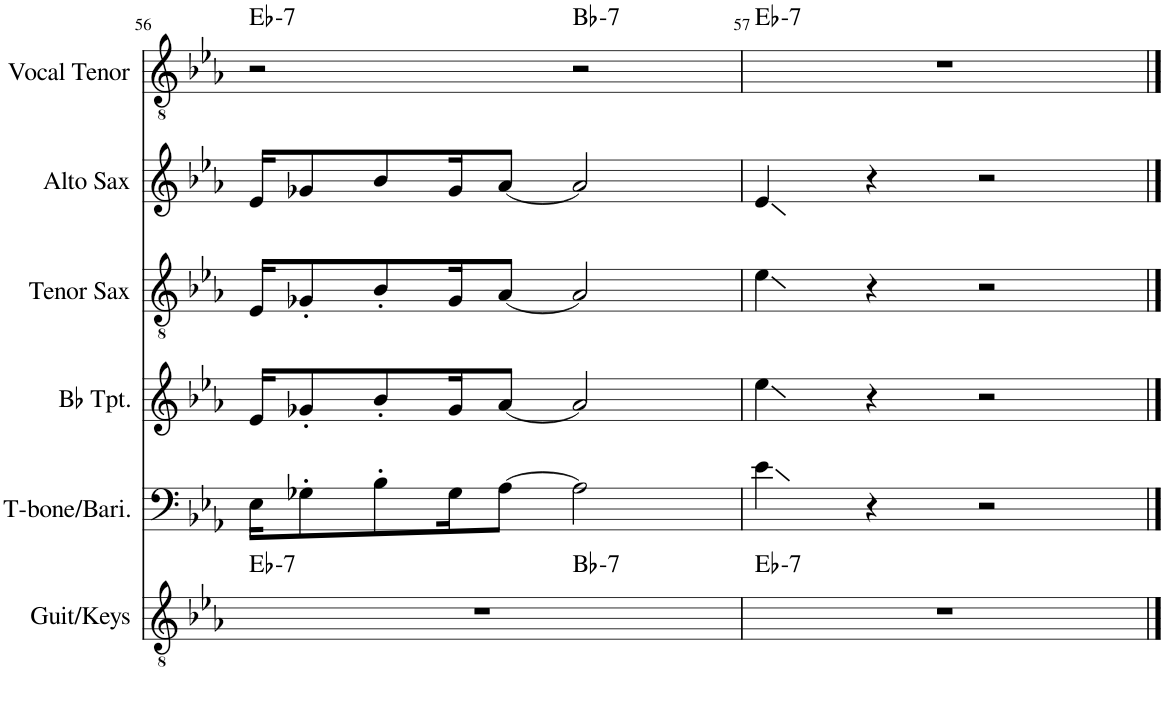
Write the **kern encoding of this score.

**kern	**harte	**kern	**kern	**kern	**kern	**kern	**harte
*part6	*part6	*part5	*part4	*part3	*part2	*part1	*part1
*staff6	*	*staff5	*staff4	*staff3	*staff2	*staff1	*
*I"Guit/Keys	*	*I"T-bone/Bari	*I"Bb Trumpet	*I"Tenor Sax	*I"Alto Sax	*I"Vocal Tenor	*
*I'Guit/Keys	*	*I'T-bone/Bari.	*I'Bb Tpt.	*I'Tenor Sax	*I'Alto Sax	*I'Vocal Tenor	*
!!LO:PB:g=z
*clefGv2	*	*clefF4	*clefG2	*clefGv2	*clefG2	*clefGv2	*
*	*	*	*ITrd1c2	*ITrd8c14	*ITrd5c9	*	*
*k[b-e-a-]	*	*k[b-e-a-]	*k[b-e-a-]	*k[b-e-a-]	*k[b-e-a-]	*k[b-e-a-]	*
*M4/4	*	*M4/4	*M4/4	*M4/4	*M4/4	*M4/4	*
=56	=56	=56	=56	=56	=56	=56	=56
!	!LO:H:kt=7	!	!	!	!	!	!LO:H:kt=7
*^	*	*	*	*	*	*	*
1r	2ryy	Eb:min7	16E-\KL	16e-/KL	16E-/KL	16e-/KL	2r	Eb:min7
.	.	.	8G-X'\	8g-X'/	8G-X'/	8g-X/	.	.
.	.	.	8B-'\	8b-'/	8B-'/	8b-/	.	.
.	.	.	16G-\K	16g-/K	16G-/K	16g-/K	.	.
.	.	.	[8A-\J	[8a-/J	[8A-/J	[8a-/J	.	.
!	!	!LO:H:kt=7	!	!	!	!	!	!LO:H:kt=7
.	2ryy	Bb:min7	2A-\]	2a-/]	2A-/]	2a-/]	2r	Bb:min7
=57	=57	=57	=57	=57	=57	=57	=57	=57
!	!	!LO:H:kt=7	!	!	!	!	!	!LO:H:kt=7
*v	*v	*	*	*	*	*	*	*
1r	Eb:min7	4e-\	4ee-\	4e-\	4e-/	1r	Eb:min7
.	.	4r	4r	4r	4r	.	.
.	.	2r	2r	2r	2r	.	.
==	==	==	==	==	==	==	==
*-	*-	*-	*-	*-	*-	*-	*-
